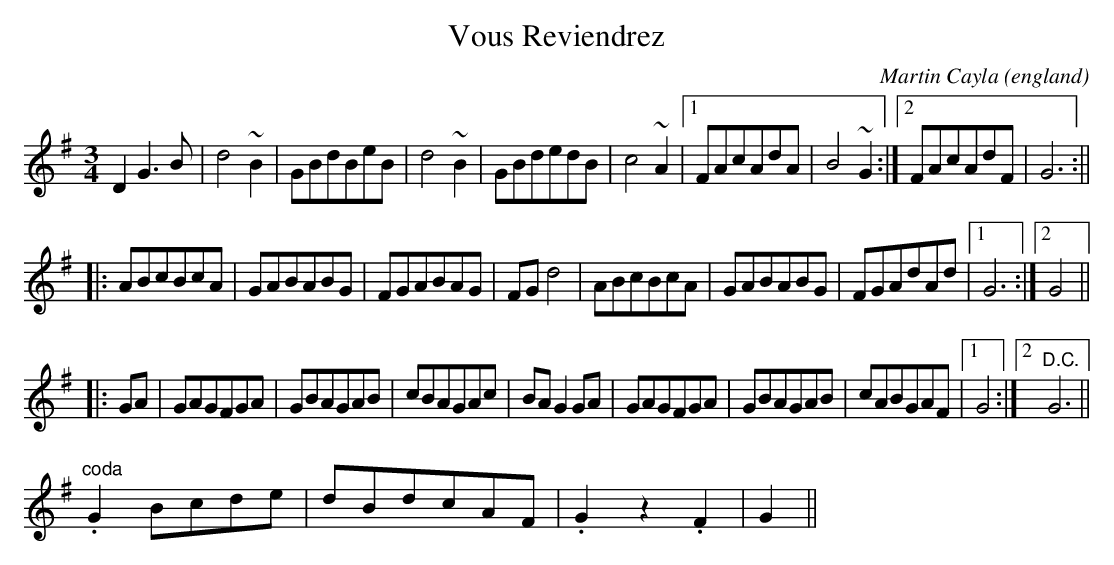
X:1
T:Vous Reviendrez
O:england
C:Martin Cayla
M:3/4
L:1/8
K:G
D2 G3  B|d4 ~B2 |GBdBeB|d4 ~B2|GBdedB|\
c4 ~A2 |1 FAcAdA|B4 ~G2:|2 FAcAdF |G6:||
|:ABcBcA|GABABG|FGABAG|FG d4|ABcBcA|\
GABABG|FGAdAd|1 G6:|2 G4||
|:GA|GAGFGA|GBAGAB|cBAGAc|BAG2 GA|\
GAGFGA|GBAGAB|cABGAF|1 G4:|2 "D.C."G6||
"coda" .G2  Bcde|dBdcAF|.G2 z2 .F2|G2||
